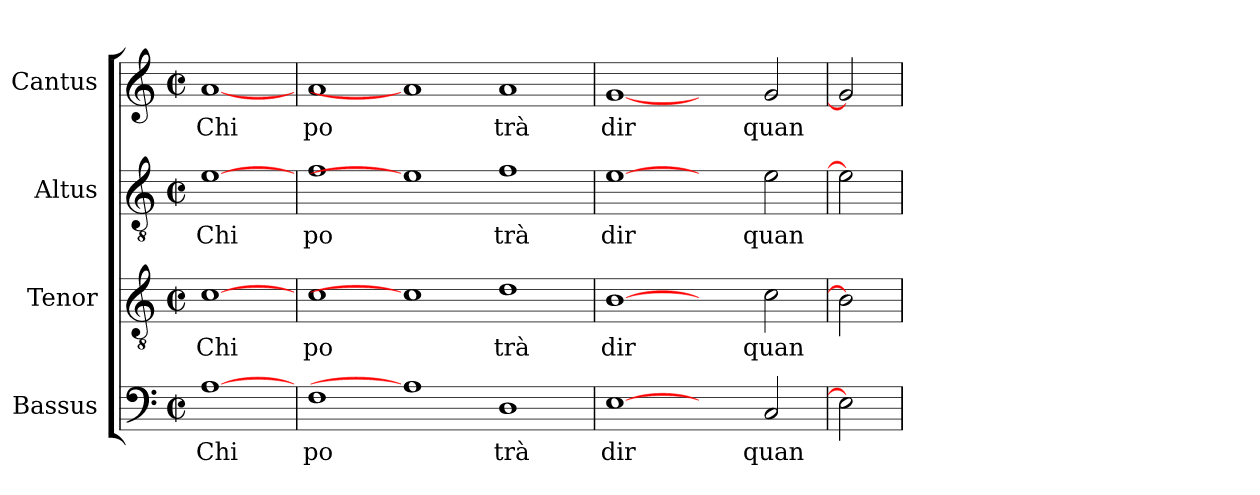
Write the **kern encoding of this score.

**kern	**text	**kern	**text	**kern	**text	**kern	**text
*part4	*part4	*part3	*part3	*part2	*part2	*part1	*part1
*staff4	*staff4	*staff3	*staff3	*staff2	*staff2	*staff1	*staff1
*I"Bassus	*	*I"Tenor	*	*I"Altus	*	*I"Cantus	*
!!LO:PB:g=z
*stria5	*	*stria5	*	*stria5	*	*stria5	*
*clefF4	*	*clefGv2	*	*clefGv2	*	*clefG2	*
*k[]	*	*k[]	*	*k[]	*	*k[]	*
*C:	*	*C:	*	*C:	*	*C:	*
*M2/2	*	*M2/2	*	*M2/2	*	*M2/2	*
*met(c|)	*	*met(c|)	*	*met(c|)	*	*met(c|)	*
=1	=1	=1	=1	=1	=1	=1	=1
!	!LO:LY:b:cj	!	!LO:LY:b:cj	!	!LO:LY:b:cj	!	!LO:LY:b:cj
[1A	Chi	[1c	Chi	[1e	Chi	[1a	Chi
=2	=2	=2	=2	=2	=2	=2	=2
!	!LO:LY:b:cj	!	!LO:LY:b:cj	!	!LO:LY:b:cj	!	!LO:LY:b:cj
1F	po	1c	po	1f	po	1a	po
1A]	.	1c]	.	1e]	.	1a]	.
!	!LO:LY:b:cj	!	!LO:LY:b:cj	!	!LO:LY:b:cj	!	!LO:LY:b:cj
1D	trà	1d	trà	1f	trà	1a	trà
=3	=3	=3	=3	=3	=3	=3	=3
!	!LO:LY:b:cj	!	!LO:LY:b:cj	!	!LO:LY:b:cj	!	!LO:LY:b:cj
[1E	dir	[1B	dir	[1e	dir	[1g	dir
2ryy	.	2ryy	.	2ryy	.	2ryy	.
!	!LO:LY:b:cj	!	!LO:LY:b:cj	!	!LO:LY:b:cj	!	!LO:LY:b:cj
2C/	quan	2c\	quan	2e\	quan	2g/	quan
=4	=4	=4	=4	=4	=4	=4	=4
2E]	.	2B]	.	2e]	.	2g]	.
=	=	=	=	=	=	=	=
*-	*-	*-	*-	*-	*-	*-	*-
